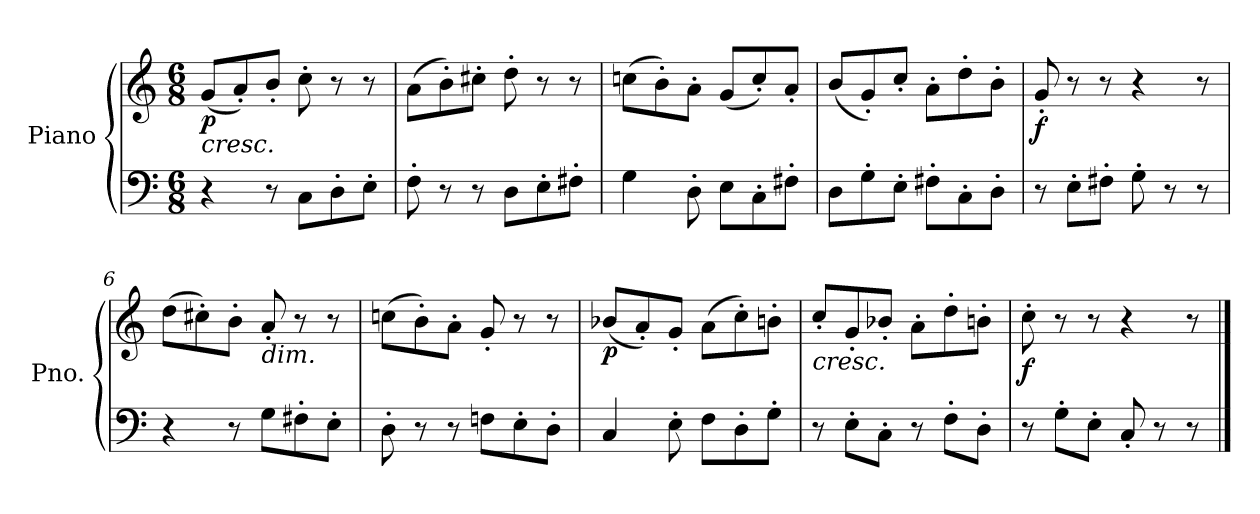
**kern	**kern	**dynam
*part1	*part1	*part1
*staff2	*staff1	*staff1/2
*I"Piano	*	*
*I'Pno.	*	*
*clefF4	*clefG2	*
*k[]	*k[]	*
*M6/8	*M6/8	*
*MM50	*MM50	*
=1	=1	=1
!	!LO:TX:b:i:t=cresc.	!
!	!	!LO:DY:b
4r	(<8g/L	p
.	8a'/)	.
8r	8b'/J	.
8C\L	8cc'\	.
8D'\	8r	.
8E'\J	8r	.
=2	=2	=2
8F'\	(>8a\L	.
8r	8b'\)	.
8r	8cc#X'\J	.
8D\L	8dd'\	.
8E'\	8r	.
8F#X'\J	8r	.
=3	=3	=3
4G\	(>8ccn\L	.
.	8b'\)	.
8D'\	8a'\J	.
8E\L	(<8g/L	.
8C'\	8cc'/)	.
8F#X'\J	8a'/J	.
=4	=4	=4
8D\L	(<8b/L	.
8G'\	8g'/)	.
8E'\J	8cc'/J	.
8F#X'\L	8a'\L	.
8C'\	8dd'\	.
8D'\J	8b'\J	.
=5	=5	=5
!	!	!LO:DY:b
8r	8g'/	f
8E'\L	8r	.
8F#X'\J	8r	.
8G'\	4r	.
8r	.	.
8r	8r	.
=6	=6	=6
4r	(>8dd\L	.
.	8cc#X'\)	.
8r	8b'\J	.
!	!LO:TX:b:i:t=dim.	!
8G\L	8a'/	.
8F#X'\	8r	.
8E'\J	8r	.
!!LO:LB:g=z
=7	=7	=7
8D'\	(>8ccn\L	.
8r	8b'\)	.
8r	8a'\J	.
8Fn\L	8g'/	.
8E'\	8r	.
8D'\J	8r	.
=8	=8	=8
!	!	!LO:DY:b
4C/	(<8b-X/L	p
.	8a'/)	.
8E'\	8g'/J	.
8F\L	(>8a\L	.
8D'\	8cc'\)	.
8G'\J	8bn'\J	.
=9	=9	=9
!	!LO:TX:b:i:t=cresc.	!
8r	8cc'/L	.
8E'\L	8g'/	.
8C'\J	8b-X'/J	.
8r	8a'\L	.
8F'\L	8dd'\	.
8D'\J	8bn'\J	.
=10	=10	=10
!	!	!LO:DY:b
8r	8cc'\	f
8G'\L	8r	.
8E'\J	8r	.
8C'/	4r	.
8r	.	.
8r	8r	.
==	==	==
*-	*-	*-
